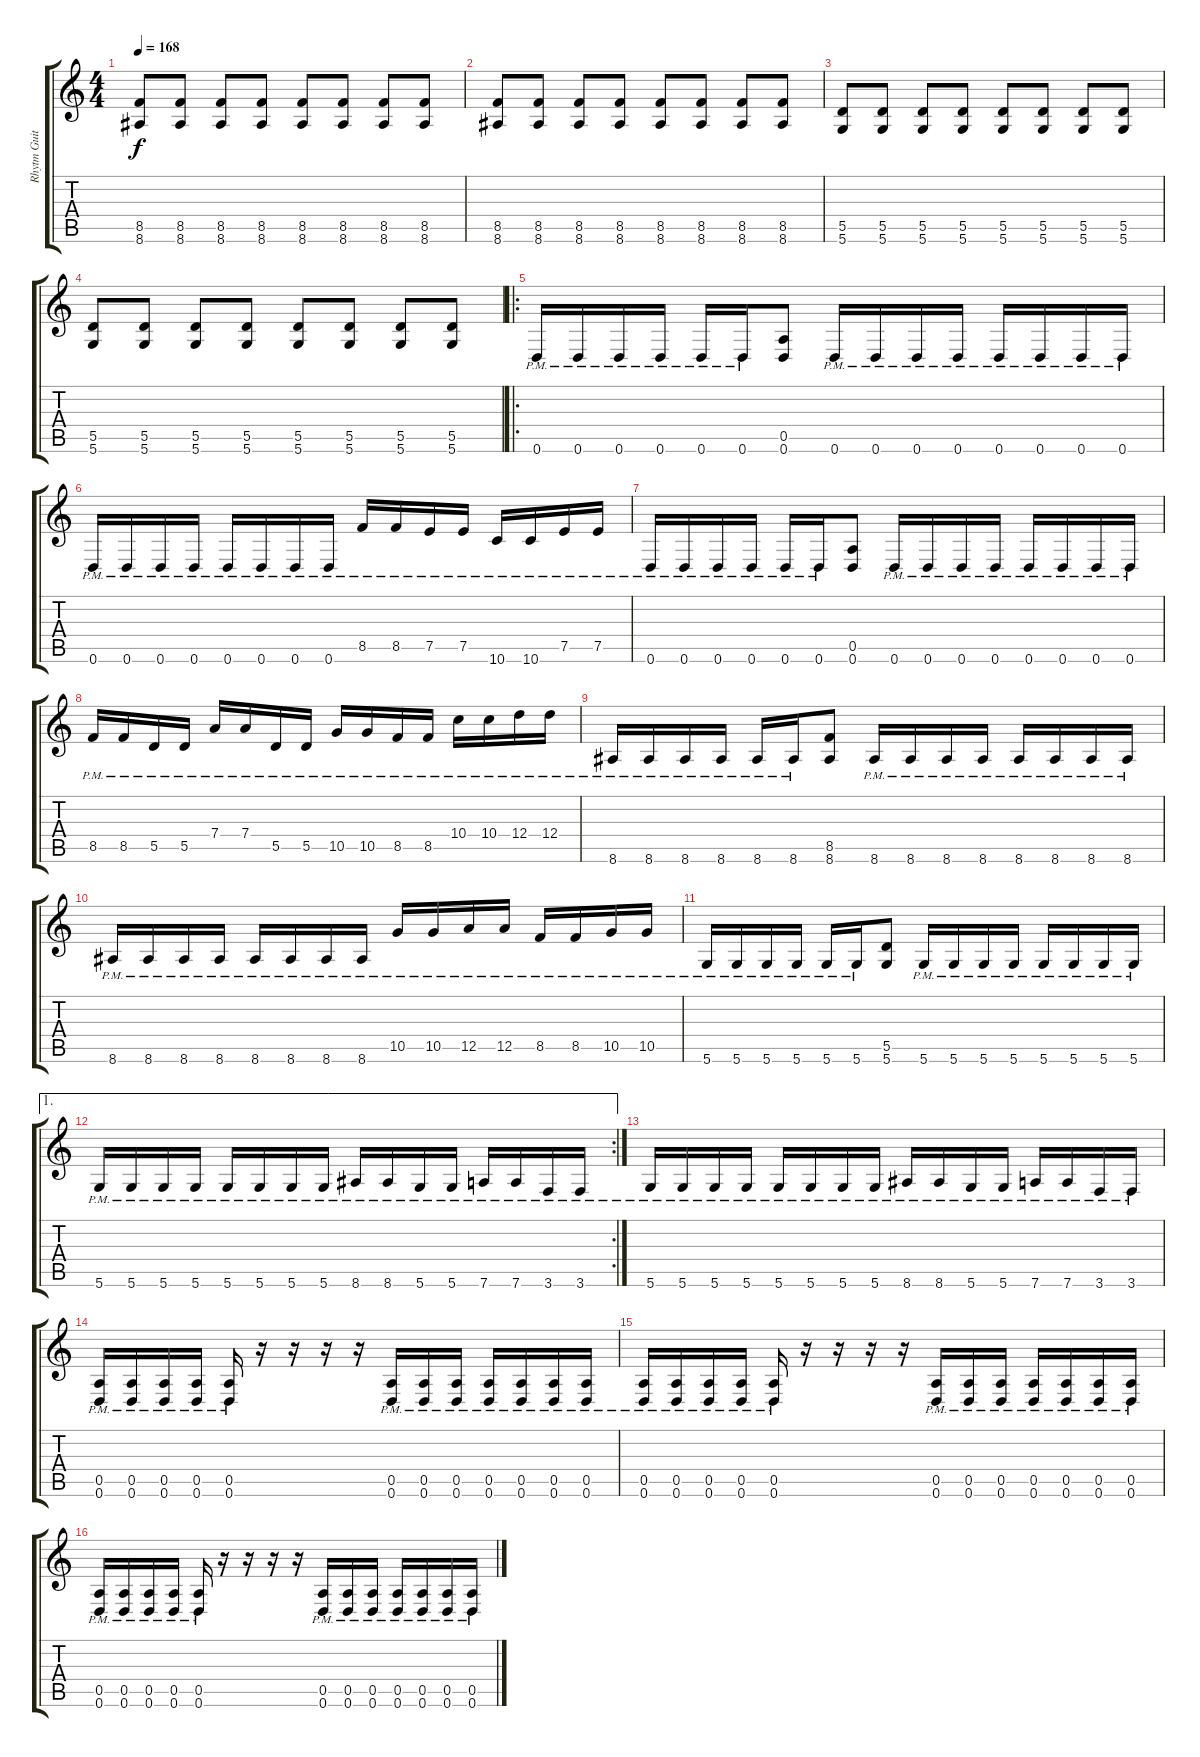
\track ("Rhytm Guitar" "Rhytm Guit") {instrument distortionguitar}
\staff {score tabs}
\tuning (E4 B3 G3 D3 A2 D2) {hide}
\ts (4 4)
\tempo 168
\clef g2
\ks c
(8.5 8.6).8{dy f} (8.5 8.6).8 (8.5 8.6).8 (8.5 8.6).8 (8.5 8.6).8 (8.5 8.6).8 (8.5 8.6).8 (8.5 8.6).8 |
(8.5 8.6).8 (8.5 8.6).8 (8.5 8.6).8 (8.5 8.6).8 (8.5 8.6).8 (8.5 8.6).8 (8.5 8.6).8 (8.5 8.6).8 |
(5.5 5.6).8 (5.5 5.6).8 (5.5 5.6).8 (5.5 5.6).8 (5.5 5.6).8 (5.5 5.6).8 (5.5 5.6).8 (5.5 5.6).8 |
(5.5 5.6).8 (5.5 5.6).8 (5.5 5.6).8 (5.5 5.6).8 (5.5 5.6).8 (5.5 5.6).8 (5.5 5.6).8 (5.5 5.6).8 |
\ro
0.6{pm}.16 0.6{pm}.16 0.6{pm}.16 0.6{pm}.16 0.6{pm}.16 0.6{pm}.16 (0.5 0.6).8 0.6{pm}.16 0.6{pm}.16 0.6{pm}.16 0.6{pm}.16 0.6{pm}.16 0.6{pm}.16 0.6{pm}.16 0.6{pm}.16 |
0.6{pm}.16 0.6{pm}.16 0.6{pm}.16 0.6{pm}.16 0.6{pm}.16 0.6{pm}.16 0.6{pm}.16 0.6{pm}.16 8.5{pm}.16 8.5{pm}.16 7.5{pm}.16 7.5{pm}.16 10.6{pm}.16 10.6{pm}.16 7.5{pm}.16 7.5{pm}.16 |
0.6{pm}.16 0.6{pm}.16 0.6{pm}.16 0.6{pm}.16 0.6{pm}.16 0.6{pm}.16 (0.5 0.6).8 0.6{pm}.16 0.6{pm}.16 0.6{pm}.16 0.6{pm}.16 0.6{pm}.16 0.6{pm}.16 0.6{pm}.16 0.6{pm}.16 |
8.5{pm}.16 8.5{pm}.16 5.5{pm}.16 5.5{pm}.16 7.4{pm}.16 7.4{pm}.16 5.5{pm}.16 5.5{pm}.16 10.5{pm}.16 10.5{pm}.16 8.5{pm}.16 8.5{pm}.16 10.4{pm}.16 10.4{pm}.16 12.4{pm}.16 12.4{pm}.16 |
8.6{pm}.16 8.6{pm}.16 8.6{pm}.16 8.6{pm}.16 8.6{pm}.16 8.6{pm}.16 (8.5 8.6).8 8.6{pm}.16 8.6{pm}.16 8.6{pm}.16 8.6{pm}.16 8.6{pm}.16 8.6{pm}.16 8.6{pm}.16 8.6{pm}.16 |
8.6{pm}.16 8.6{pm}.16 8.6{pm}.16 8.6{pm}.16 8.6{pm}.16 8.6{pm}.16 8.6{pm}.16 8.6{pm}.16 10.5{pm}.16 10.5{pm}.16 12.5{pm}.16 12.5{pm}.16 8.5{pm}.16 8.5{pm}.16 10.5{pm}.16 10.5{pm}.16 |
5.6{pm}.16 5.6{pm}.16 5.6{pm}.16 5.6{pm}.16 5.6{pm}.16 5.6{pm}.16 (5.5 5.6).8 5.6{pm}.16 5.6{pm}.16 5.6{pm}.16 5.6{pm}.16 5.6{pm}.16 5.6{pm}.16 5.6{pm}.16 5.6{pm}.16 |
\ae 1
\rc 2
5.6{pm}.16 5.6{pm}.16 5.6{pm}.16 5.6{pm}.16 5.6{pm}.16 5.6{pm}.16 5.6{pm}.16 5.6{pm}.16 8.6{pm}.16 8.6{pm}.16 5.6{pm}.16 5.6{pm}.16 7.6{pm}.16 7.6{pm}.16 3.6{pm}.16 3.6{pm}.16 |
5.6{pm}.16 5.6{pm}.16 5.6{pm}.16 5.6{pm}.16 5.6{pm}.16 5.6{pm}.16 5.6{pm}.16 5.6{pm}.16 8.6{pm}.16 8.6{pm}.16 5.6{pm}.16 5.6{pm}.16 7.6{pm}.16 7.6{pm}.16 3.6{pm}.16 3.6{pm}.16 |
(0.5{pm} 0.6{pm}).16 (0.5{pm} 0.6{pm}).16 (0.5{pm} 0.6{pm}).16 (0.5{pm} 0.6{pm}).16 (0.5{pm} 0.6{pm}).16 r.16 r.16 r.16 r.16 (0.5{pm} 0.6{pm}).16 (0.5{pm} 0.6{pm}).16 (0.5{pm} 0.6{pm}).16 (0.5{pm} 0.6{pm}).16 (0.5{pm} 0.6{pm}).16 (0.5{pm} 0.6{pm}).16 (0.5{pm} 0.6{pm}).16 |
(0.5{pm} 0.6{pm}).16 (0.5{pm} 0.6{pm}).16 (0.5{pm} 0.6{pm}).16 (0.5{pm} 0.6{pm}).16 (0.5{pm} 0.6{pm}).16 r.16 r.16 r.16 r.16 (0.5{pm} 0.6{pm}).16 (0.5{pm} 0.6{pm}).16 (0.5{pm} 0.6{pm}).16 (0.5{pm} 0.6{pm}).16 (0.5{pm} 0.6{pm}).16 (0.5{pm} 0.6{pm}).16 (0.5{pm} 0.6{pm}).16 |
(0.5{pm} 0.6{pm}).16 (0.5{pm} 0.6{pm}).16 (0.5{pm} 0.6{pm}).16 (0.5{pm} 0.6{pm}).16 (0.5{pm} 0.6{pm}).16 r.16 r.16 r.16 r.16 (0.5{pm} 0.6{pm}).16 (0.5{pm} 0.6{pm}).16 (0.5{pm} 0.6{pm}).16 (0.5{pm} 0.6{pm}).16 (0.5{pm} 0.6{pm}).16 (0.5{pm} 0.6{pm}).16 (0.5{pm} 0.6{pm}).16
